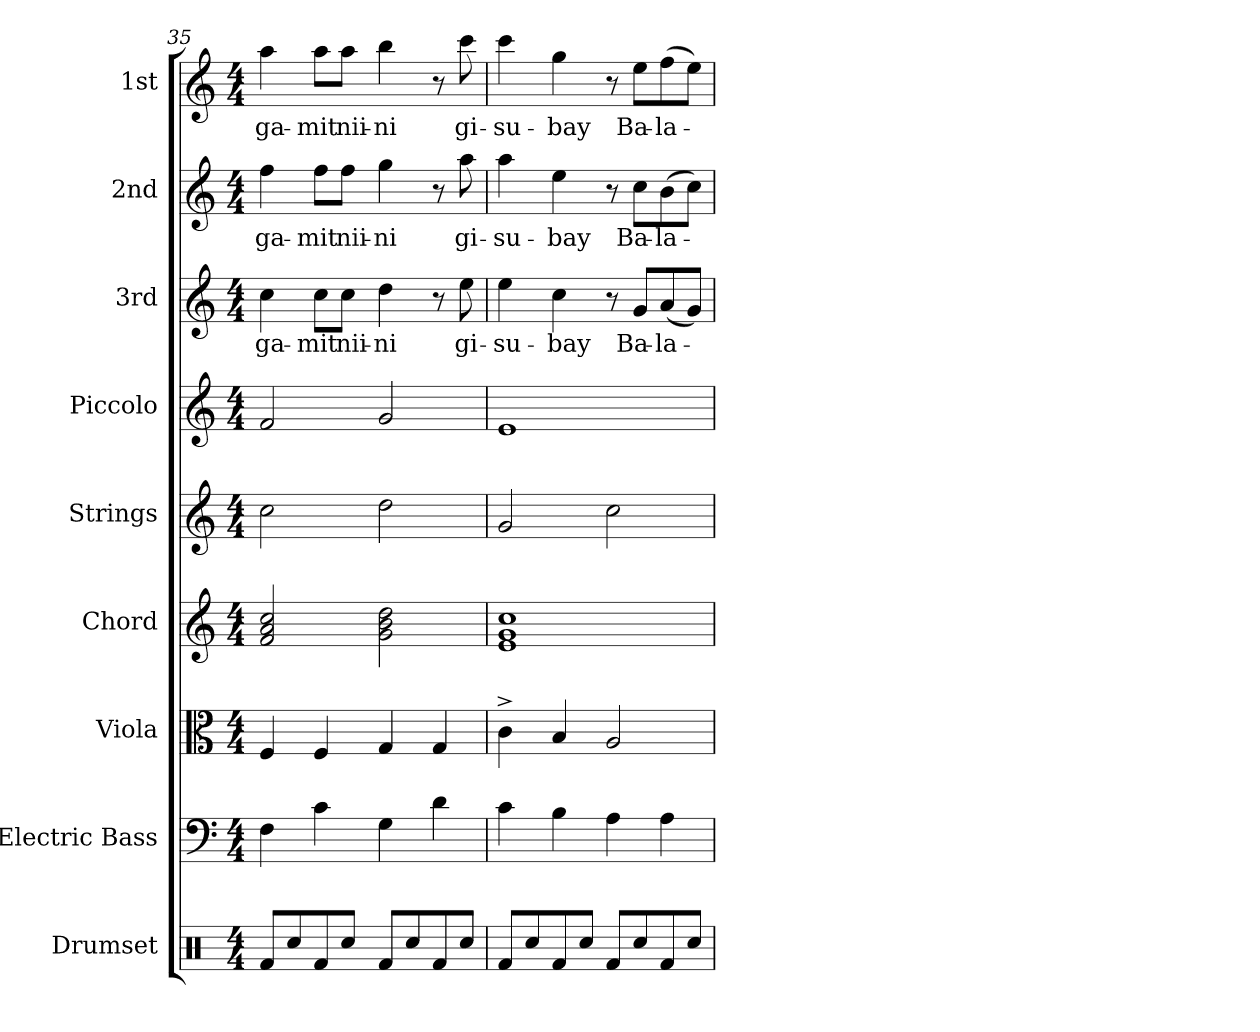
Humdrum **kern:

**kern	**kern	**kern	**kern	**kern	**kern	**kern	**text	**kern	**text	**kern	**text
*part9	*part8	*part7	*part6	*part5	*part4	*part3	*part3	*part2	*part2	*part1	*part1
*staff9	*staff8	*staff7	*staff6	*staff5	*staff4	*staff3	*staff3	*staff2	*staff2	*staff1	*staff1
*I"Drumset	*I"Electric Bass	*I"Viola	*I"Chord	*I"Strings	*I"Piccolo	*I"3rd	*	*I"2nd	*	*I"1st	*
*I'D. Set	*I'El. B.	*I'Vla.	*I'Chord	*I'St.	*I'Picc.	*	*	*	*	*	*
*clefX	*clefF4	*clefC3	*clefG2	*clefG2	*clefG2	*clefG2	*	*clefG2	*	*clefG2	*
*	*ITrd7c12	*	*	*	*ITrd-7c-12	*	*	*	*	*	*
*k[]	*k[]	*k[]	*k[]	*k[]	*k[]	*k[]	*	*k[]	*	*k[]	*
*M4/4	*M4/4	*M4/4	*M4/4	*M4/4	*M4/4	*M4/4	*	*M4/4	*	*M4/4	*
=35	=35	=35	=35	=35	=35	=35	=35	=35	=35	=35	=35
!	!	!	!	!	!	!	!LO:LY:b	!	!LO:LY:b	!	!LO:LY:b
8Rf/L	4FF\	4F/	2f/ 2a/ 2cc/	2cc\	2ff/	4cc\	-ga-	4ff\	-ga-	4aa\	-ga-
8Rcc/	.	.	.	.	.	.	.	.	.	.	.
!	!	!	!	!	!	!	!LO:LY:b	!	!LO:LY:b	!	!LO:LY:b
8Rf/	4C\	4F/	.	.	.	8cc\L	-mit	8ff\L	-mit	8aa\L	-mit
!	!	!	!	!	!	!	!LO:LY:b	!	!LO:LY:b	!	!LO:LY:b
8Rcc/J	.	.	.	.	.	8cc\J	nii-	8ff\J	nii-	8aa\J	nii-
!	!	!	!	!	!	!	!LO:LY:b	!	!LO:LY:b	!	!LO:LY:b
8Rf/L	4GG\	4G/	2g\ 2b\ 2dd\	2dd\	2gg/	4dd\	-ni	4gg\	-ni	4bb\	-ni
8Rcc/	.	.	.	.	.	.	.	.	.	.	.
8Rf/	4D\	4G/	.	.	.	8r	.	8r	.	8r	.
!	!	!	!	!	!	!	!LO:LY:b	!	!LO:LY:b	!	!LO:LY:b
8Rcc/J	.	.	.	.	.	8ee\	gi-	8aa\	gi-	8ccc\	gi-
=36	=36	=36	=36	=36	=36	=36	=36	=36	=36	=36	=36
!	!	!	!	!	!	!	!LO:LY:b	!	!LO:LY:b	!	!LO:LY:b
8Rf/L	4C\	4c^\	1e 1g 1cc	2g/	1ee	4ee\	-su-	4aa\	-su-	4ccc\	-su-
8Rcc/	.	.	.	.	.	.	.	.	.	.	.
!	!	!	!	!	!	!	!LO:LY:b	!	!LO:LY:b	!	!LO:LY:b
8Rf/	4BB\	4B/	.	.	.	4cc\	-bay	4ee\	-bay	4gg\	-bay
8Rcc/J	.	.	.	.	.	.	.	.	.	.	.
8Rf/L	4AA\	2A/	.	2cc\	.	8r	.	8r	.	8r	.
!	!	!	!	!	!	!	!LO:LY:b	!	!LO:LY:b	!	!LO:LY:b
8Rcc/	.	.	.	.	.	8g/L	Ba-	8cc\L	Ba-	8ee\L	Ba-
!	!	!	!	!	!	!	!LO:LY:b	!	!LO:LY:b	!	!LO:LY:b
8Rf/	4AA\	.	.	.	.	(<8a/	-la-	(>8b\	-la-	(>8ff\	-la-
8Rcc/J	.	.	.	.	.	8g/J)	.	8cc\J)	.	8ee\J)	.
=	=	=	=	=	=	=	=	=	=	=	=
*-	*-	*-	*-	*-	*-	*-	*-	*-	*-	*-	*-
